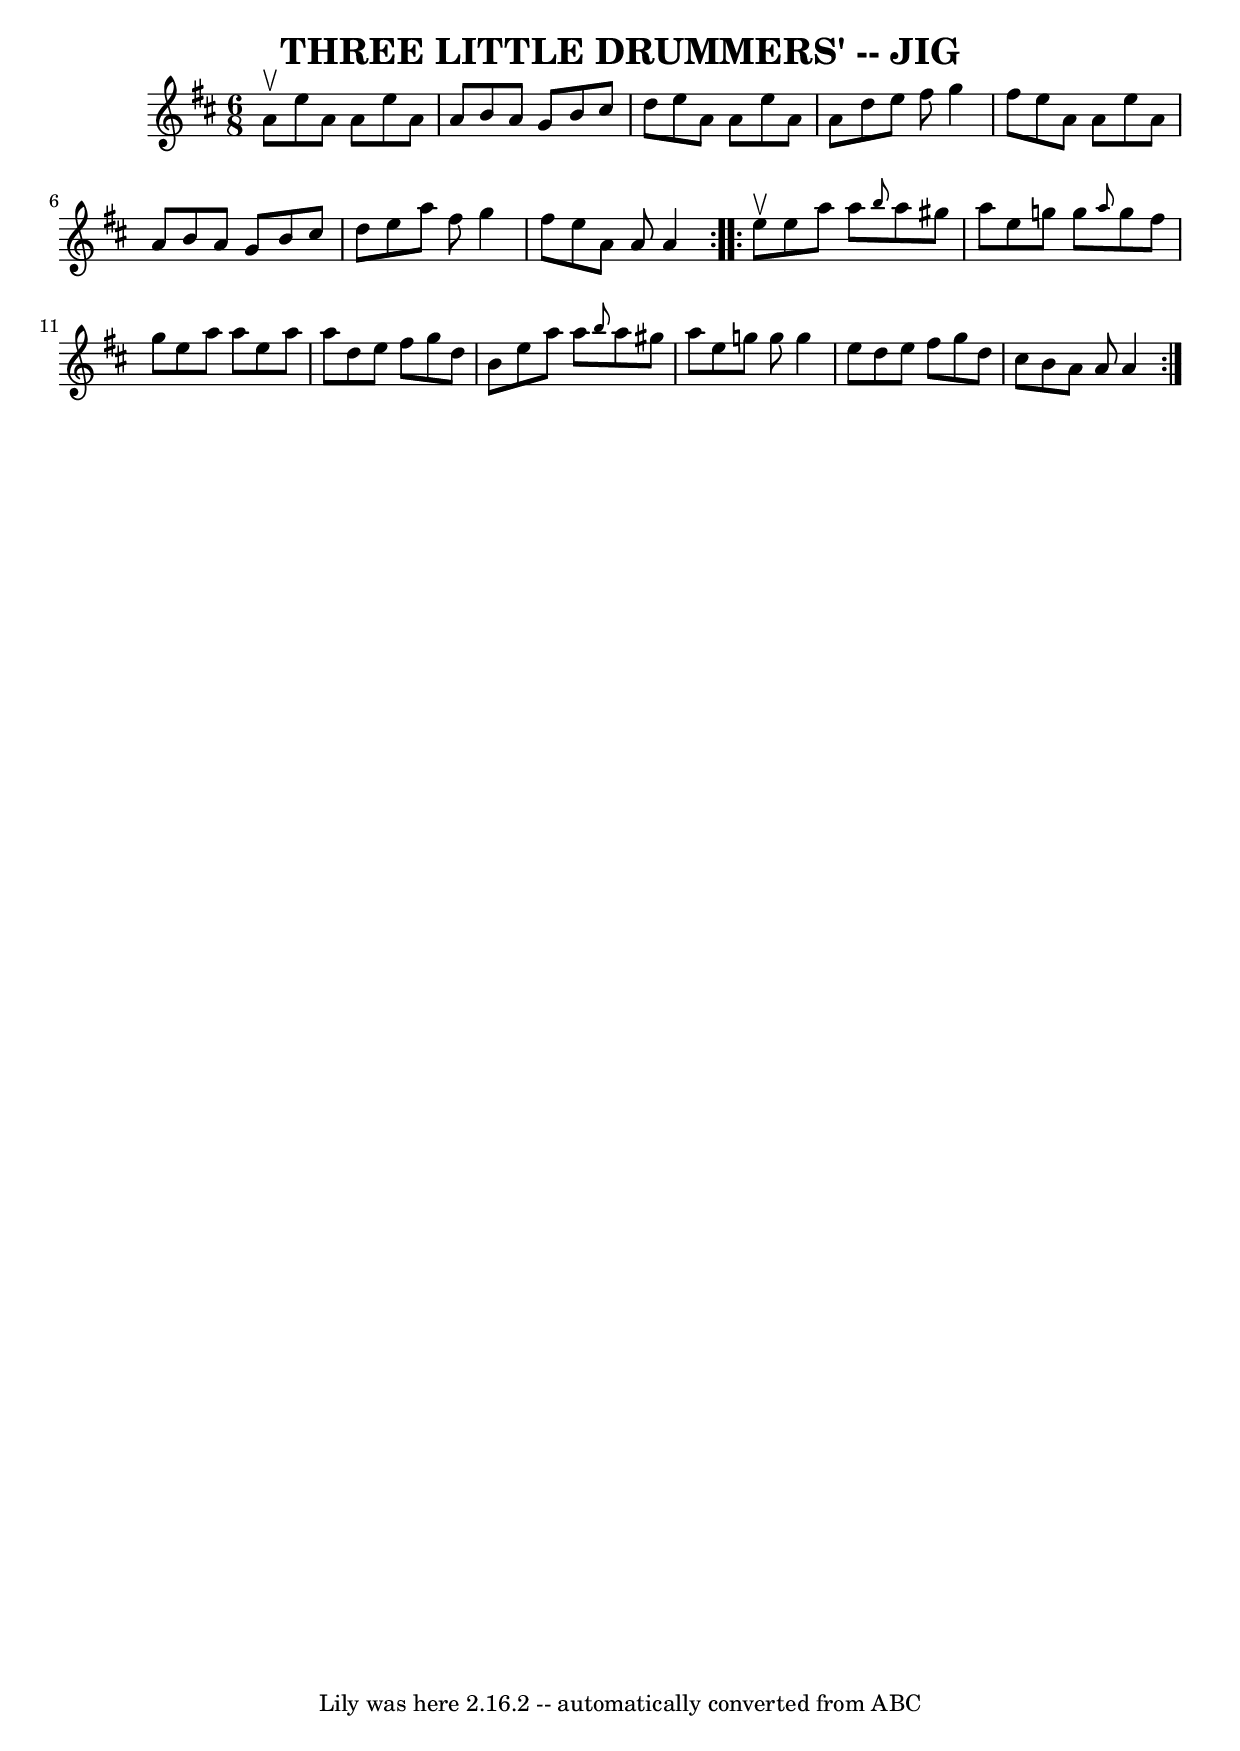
\version "2.7.40"
\include "Mammoth.ily"
\header {
	%% book = "Ryan's Mammoth Collection of Fiddle Tunes"
	crossRefNumber = "1"
	footnotes = ""
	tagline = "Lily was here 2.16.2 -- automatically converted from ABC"
	title = "THREE LITTLE DRUMMERS' -- JIG"
}
voicedefault =  {


\repeat volta 2 {
\time 6/8 
\key a \mixolydian a'8^\upbow       |
 e''8 a'8 a'8  
 e''8 a'8 a'8    |
 b'8 a'8 g'8 b'8 cis''8 d''8   
 |
 e''8 a'8 a'8 e''8 a'8 a'8    |
 d''8 e''8 
 fis''8 g''4 fis''8        |
 e''8 a'8 a'8 e''8 a'8 
 a'8    |
 b'8 a'8 g'8 b'8 cis''8 d''8    |
   
e''8 a''8 fis''8 g''4 fis''8    |
 e''8 a'8 a'8    
a'4    }     \repeat volta 2 { e''8^\upbow       |
 e''8 a''8    
a''8  \grace { b''8  } a''8 gis''8 a''8    |
 e''8 g''!8  
 g''8  \grace { a''8  } g''8 fis''8 g''8    |
 e''8 a''8 
 a''8 e''8 a''8 a''8    |
 d''8 e''8 fis''8 g''8    
d''8 b'8        |
 e''8 a''8 a''8  \grace { b''8  } a''8  
 gis''8 a''8    |
 e''8 g''!8 g''8 g''4 e''8    
|
 d''8 e''8 fis''8 g''8 d''8 cis''8    |
 b'8   
 a'8 a'8 a'4    }   
}

\score{
    <<

	\context Staff="default"
	{
	    \voicedefault 
	}

    >>
	\layout {
	}
	\midi {}
}
